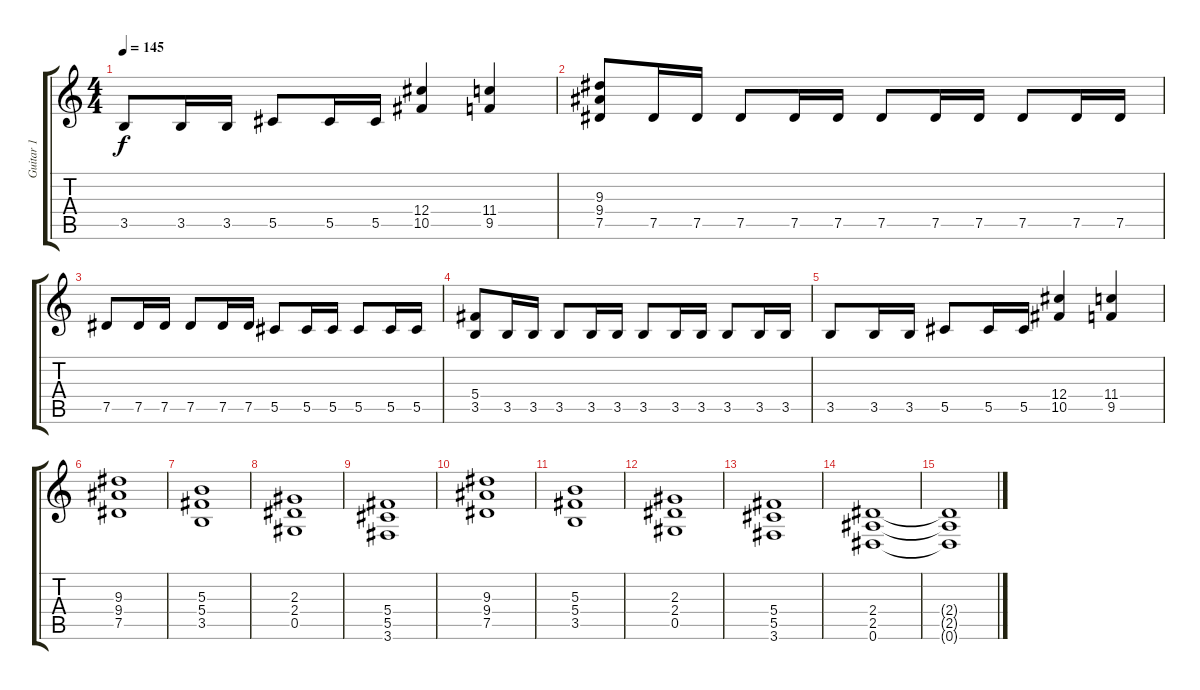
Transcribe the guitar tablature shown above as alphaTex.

\track ("Guitar 1" "Guitar 1") {instrument distortionguitar}
\staff {score tabs}
\tuning (Eb4 Bb3 Gb3 Db3 Ab2 Eb2) {hide}
\ts (4 4)
\tempo 145
\clef g2
\ks c
3.5.8{dy f} 3.5.16 3.5.16 5.5.8 5.5.16 5.5.16 (12.4 10.5).4 (11.4 9.5).4 |
(9.3 9.4 7.5).8 7.5.16 7.5.16 7.5.8 7.5.16 7.5.16 7.5.8 7.5.16 7.5.16 7.5.8 7.5.16 7.5.16 |
7.5.8 7.5.16 7.5.16 7.5.8 7.5.16 7.5.16 5.5.8 5.5.16 5.5.16 5.5.8 5.5.16 5.5.16 |
(5.4 3.5).8 3.5.16 3.5.16 3.5.8 3.5.16 3.5.16 3.5.8 3.5.16 3.5.16 3.5.8 3.5.16 3.5.16 |
3.5.8 3.5.16 3.5.16 5.5.8 5.5.16 5.5.16 (12.4 10.5).4 (11.4 9.5).4 |
(9.3 9.4 7.5).1 |
(5.3 5.4 3.5).1 |
(2.3 2.4 0.5).1 |
(5.4 5.5 3.6).1 |
(9.3 9.4 7.5).1 |
(5.3 5.4 3.5).1 |
(2.3 2.4 0.5).1 |
(5.4 5.5 3.6).1 |
(2.4 2.5 0.6).1 |
(2.4{t} 2.5{t} 0.6{t}).1
